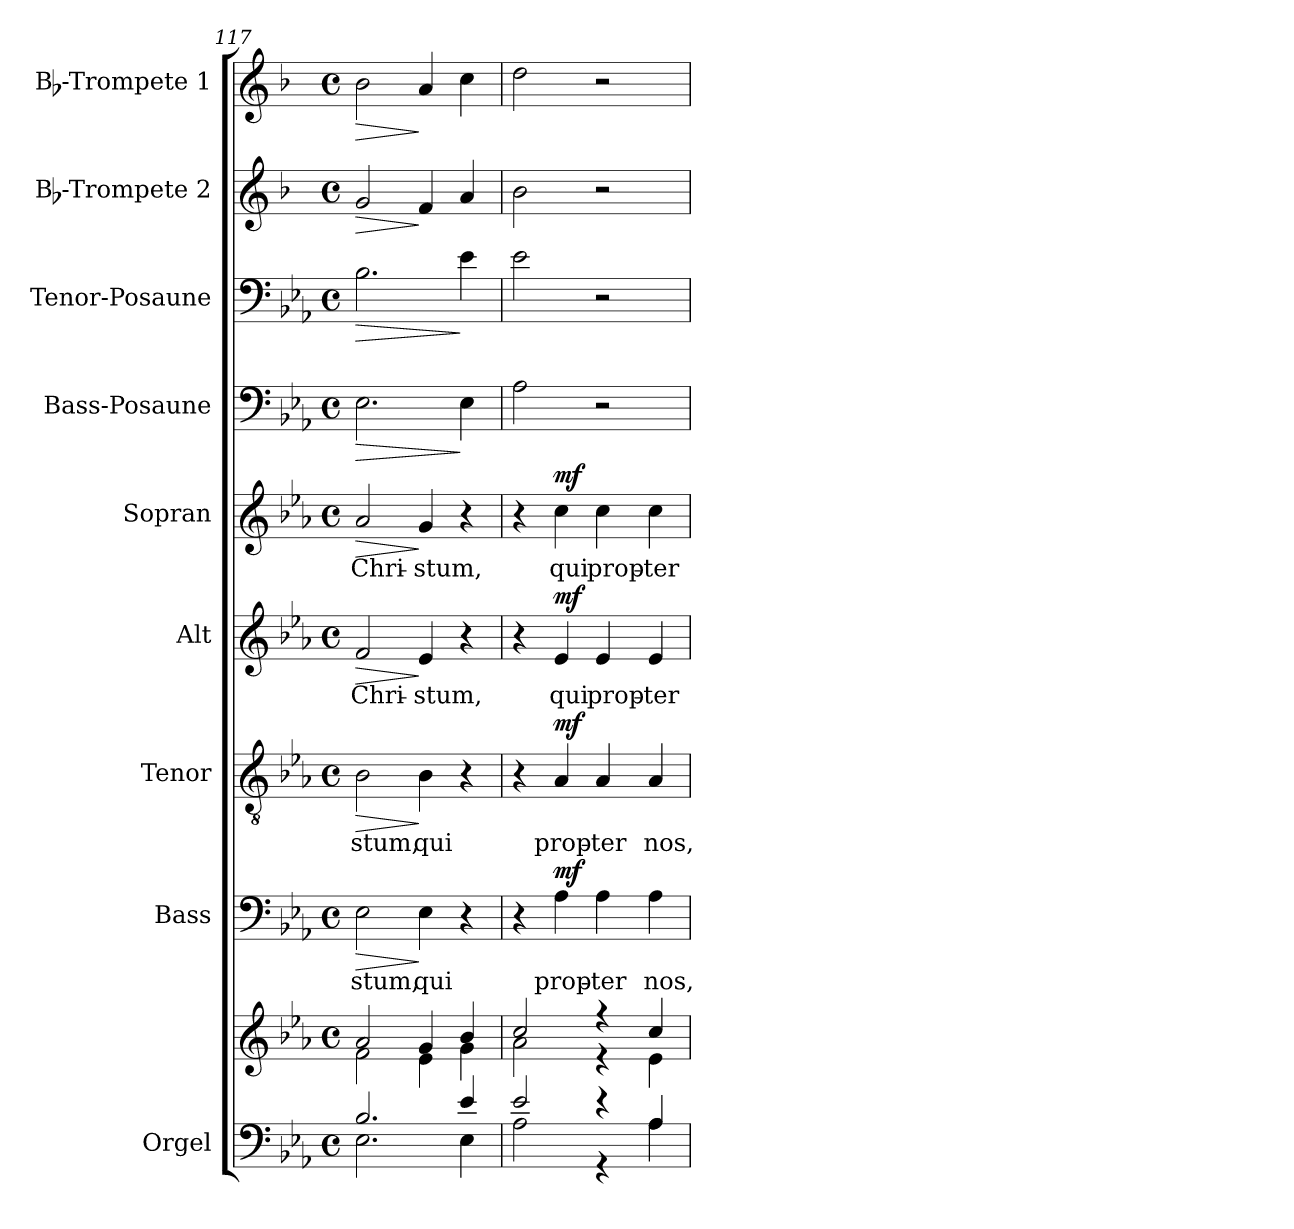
**kern	**kern	**kern	**text	**dynam	**kern	**text	**dynam	**kern	**text	**dynam	**kern	**text	**dynam	**kern	**dynam	**kern	**dynam	**kern	**dynam	**kern	**dynam
*part9	*part9	*part8	*part8	*part8	*part7	*part7	*part7	*part6	*part6	*part6	*part5	*part5	*part5	*part4	*part4	*part3	*part3	*part2	*part2	*part1	*part1
*staff10	*staff9	*staff8	*staff8	*staff8	*staff7	*staff7	*staff7	*staff6	*staff6	*staff6	*staff5	*staff5	*staff5	*staff4	*staff4	*staff3	*staff3	*staff2	*staff2	*staff1	*staff1
*I"Orgel	*	*I"Bass	*	*	*I"Tenor	*	*	*I"Alt	*	*	*I"Sopran	*	*	*I"Bass-Posaune	*	*I"Tenor-Posaune	*	*I"Bb-Trompete 2	*	*I"Bb-Trompete 1	*
*I'Org.	*	*I'B.	*	*	*I'T.	*	*	*I'A.	*	*	*I'S.	*	*	*I'B. Pos.	*	*I'T. Pos.	*	*I'Trp. 2	*	*I'Trp. 1	*
*clefF4	*clefG2	*clefF4	*	*	*clefGv2	*	*	*clefG2	*	*	*clefG2	*	*	*clefF4	*	*clefF4	*	*clefG2	*	*clefG2	*
*	*	*	*	*	*	*	*	*	*	*	*	*	*	*	*	*	*	*ITrd1c2	*	*ITrd1c2	*
*k[b-e-a-]	*k[b-e-a-]	*k[b-e-a-]	*	*	*k[b-e-a-]	*	*	*k[b-e-a-]	*	*	*k[b-e-a-]	*	*	*k[b-e-a-]	*	*k[b-e-a-]	*	*k[b-e-a-]	*	*k[b-e-a-]	*
*E-:	*E-:	*E-:	*	*	*E-:	*	*	*E-:	*	*	*E-:	*	*	*E-:	*	*E-:	*	*E-:	*	*E-:	*
*M4/4	*M4/4	*M4/4	*	*	*M4/4	*	*	*M4/4	*	*	*M4/4	*	*	*M4/4	*	*M4/4	*	*M4/4	*	*M4/4	*
*met(c)	*met(c)	*met(c)	*	*	*met(c)	*	*	*met(c)	*	*	*met(c)	*	*	*met(c)	*	*met(c)	*	*met(c)	*	*met(c)	*
=117	=117	=117	=117	=117	=117	=117	=117	=117	=117	=117	=117	=117	=117	=117	=117	=117	=117	=117	=117	=117	=117
*^	*^	*	*	*	*	*	*	*	*	*	*	*	*	*	*	*	*	*	*	*	*
!	!	!	!	!	!LO:LY:b	!LO:HP:b	!	!LO:LY:b	!LO:HP:b	!	!LO:LY:b	!LO:HP:b	!	!LO:LY:b	!LO:HP:b	!	!LO:HP:b	!	!LO:HP:b	!	!LO:HP:b	!	!LO:HP:b
2.B-/	2.E-\	2a-/	2f\	2E-\	-stum,	>	2B-\	-stum,	>	2f/	Chri-	>	2a-/	Chri-	>	2.E-\	>	2.B-\	>	2f/	>	2a-\	>
!	!	!	!	!	!LO:LY:b	!	!	!LO:LY:b	!	!	!LO:LY:b	!	!	!LO:LY:b	!	!	!	!	!	!	!	!	!
.	.	4g/	4e-\	4E-\	qui	]	4B-\	qui	]	4e-/	-stum,	]	4g/	-stum,	]	.	.	.	.	4e-/	]	4g/	]
4e-/	4E-\	4b-/	4g\	4r	.	.	4r	.	.	4r	.	.	4r	.	.	4E-\	]	4e-\	]	4g/	.	4b-\	.
=118	=118	=118	=118	=118	=118	=118	=118	=118	=118	=118	=118	=118	=118	=118	=118	=118	=118	=118	=118	=118	=118	=118	=118
2e-/	2A-\	2cc/	2a-\	4r	.	.	4r	.	.	4r	.	.	4r	.	.	2A-\	.	2e-\	.	2a-\	.	2cc\	.
!	!	!	!	!	!LO:LY:b	!LO:DY:a	!	!LO:LY:b	!LO:DY:a	!	!LO:LY:b	!LO:DY:a	!	!LO:LY:b	!LO:DY:a	!	!	!	!	!	!	!	!
.	.	.	.	4A-\	prop-	mf	4A-/	prop-	mf	4e-/	qui	mf	4cc\	qui	mf	.	.	.	.	.	.	.	.
!	!	!	!	!	!LO:LY:b	!	!	!LO:LY:b	!	!	!LO:LY:b	!	!	!LO:LY:b	!	!	!	!	!	!	!	!	!
4r	4r	4r	4r	4A-\	-ter	.	4A-/	-ter	.	4e-/	prop-	.	4cc\	prop-	.	2r	.	2r	.	2r	.	2r	.
!	!	!	!	!	!LO:LY:b	!	!	!LO:LY:b	!	!	!LO:LY:b	!	!	!LO:LY:b	!	!	!	!	!	!	!	!	!
4A-/	4A-\	4cc/	4e-\	4A-\	nos,	.	4A-/	nos,	.	4e-/	-ter	.	4cc\	-ter	.	.	.	.	.	.	.	.	.
*v	*v	*	*	*	*	*	*	*	*	*	*	*	*	*	*	*	*	*	*	*	*	*	*
*	*v	*v	*	*	*	*	*	*	*	*	*	*	*	*	*	*	*	*	*	*	*	*
=	=	=	=	=	=	=	=	=	=	=	=	=	=	=	=	=	=	=	=	=	=
*-	*-	*-	*-	*-	*-	*-	*-	*-	*-	*-	*-	*-	*-	*-	*-	*-	*-	*-	*-	*-	*-
